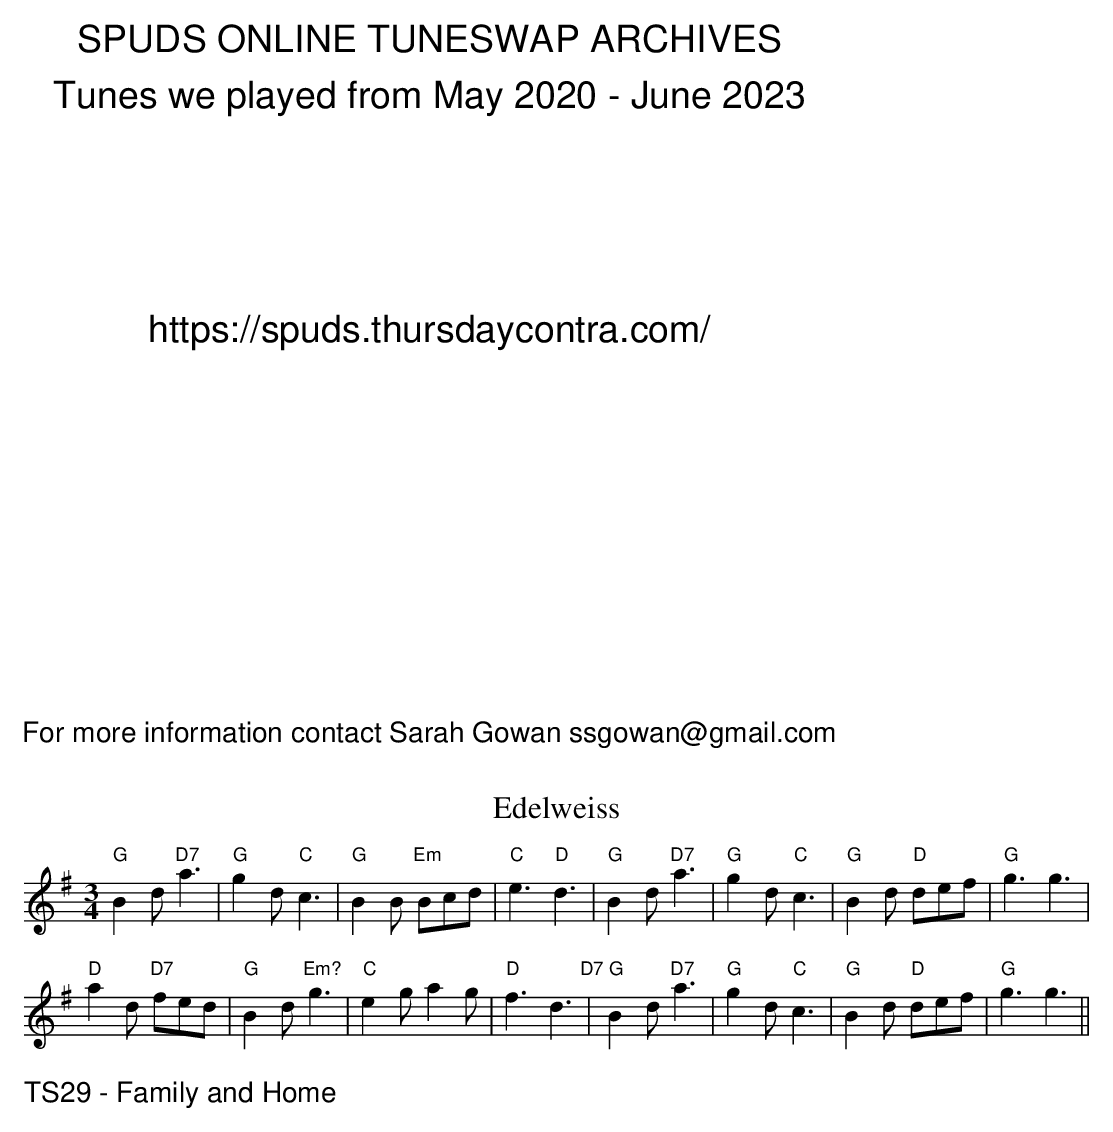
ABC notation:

X:1
T:Edelweiss
M:3/4
K:G
"G"B2d "D7"a3|"G"g2d "C"c3|"G"B2 B "Em"Bcd|"C"e3 "D"d3|\
"G"B2d "D7"a3|"G"g2d "C"c3|"G"B2 d "D"def|"G"g3 g3|
"D"a2 d "D7"fed|"G"B2d "Em?"g3|"C"e2g a2g|"D"f3 d3"D7"|\
"G"B2d "D7"a3|"G"g2d "C"c3|"G"B2d "D"def|"G"g3 g3||
